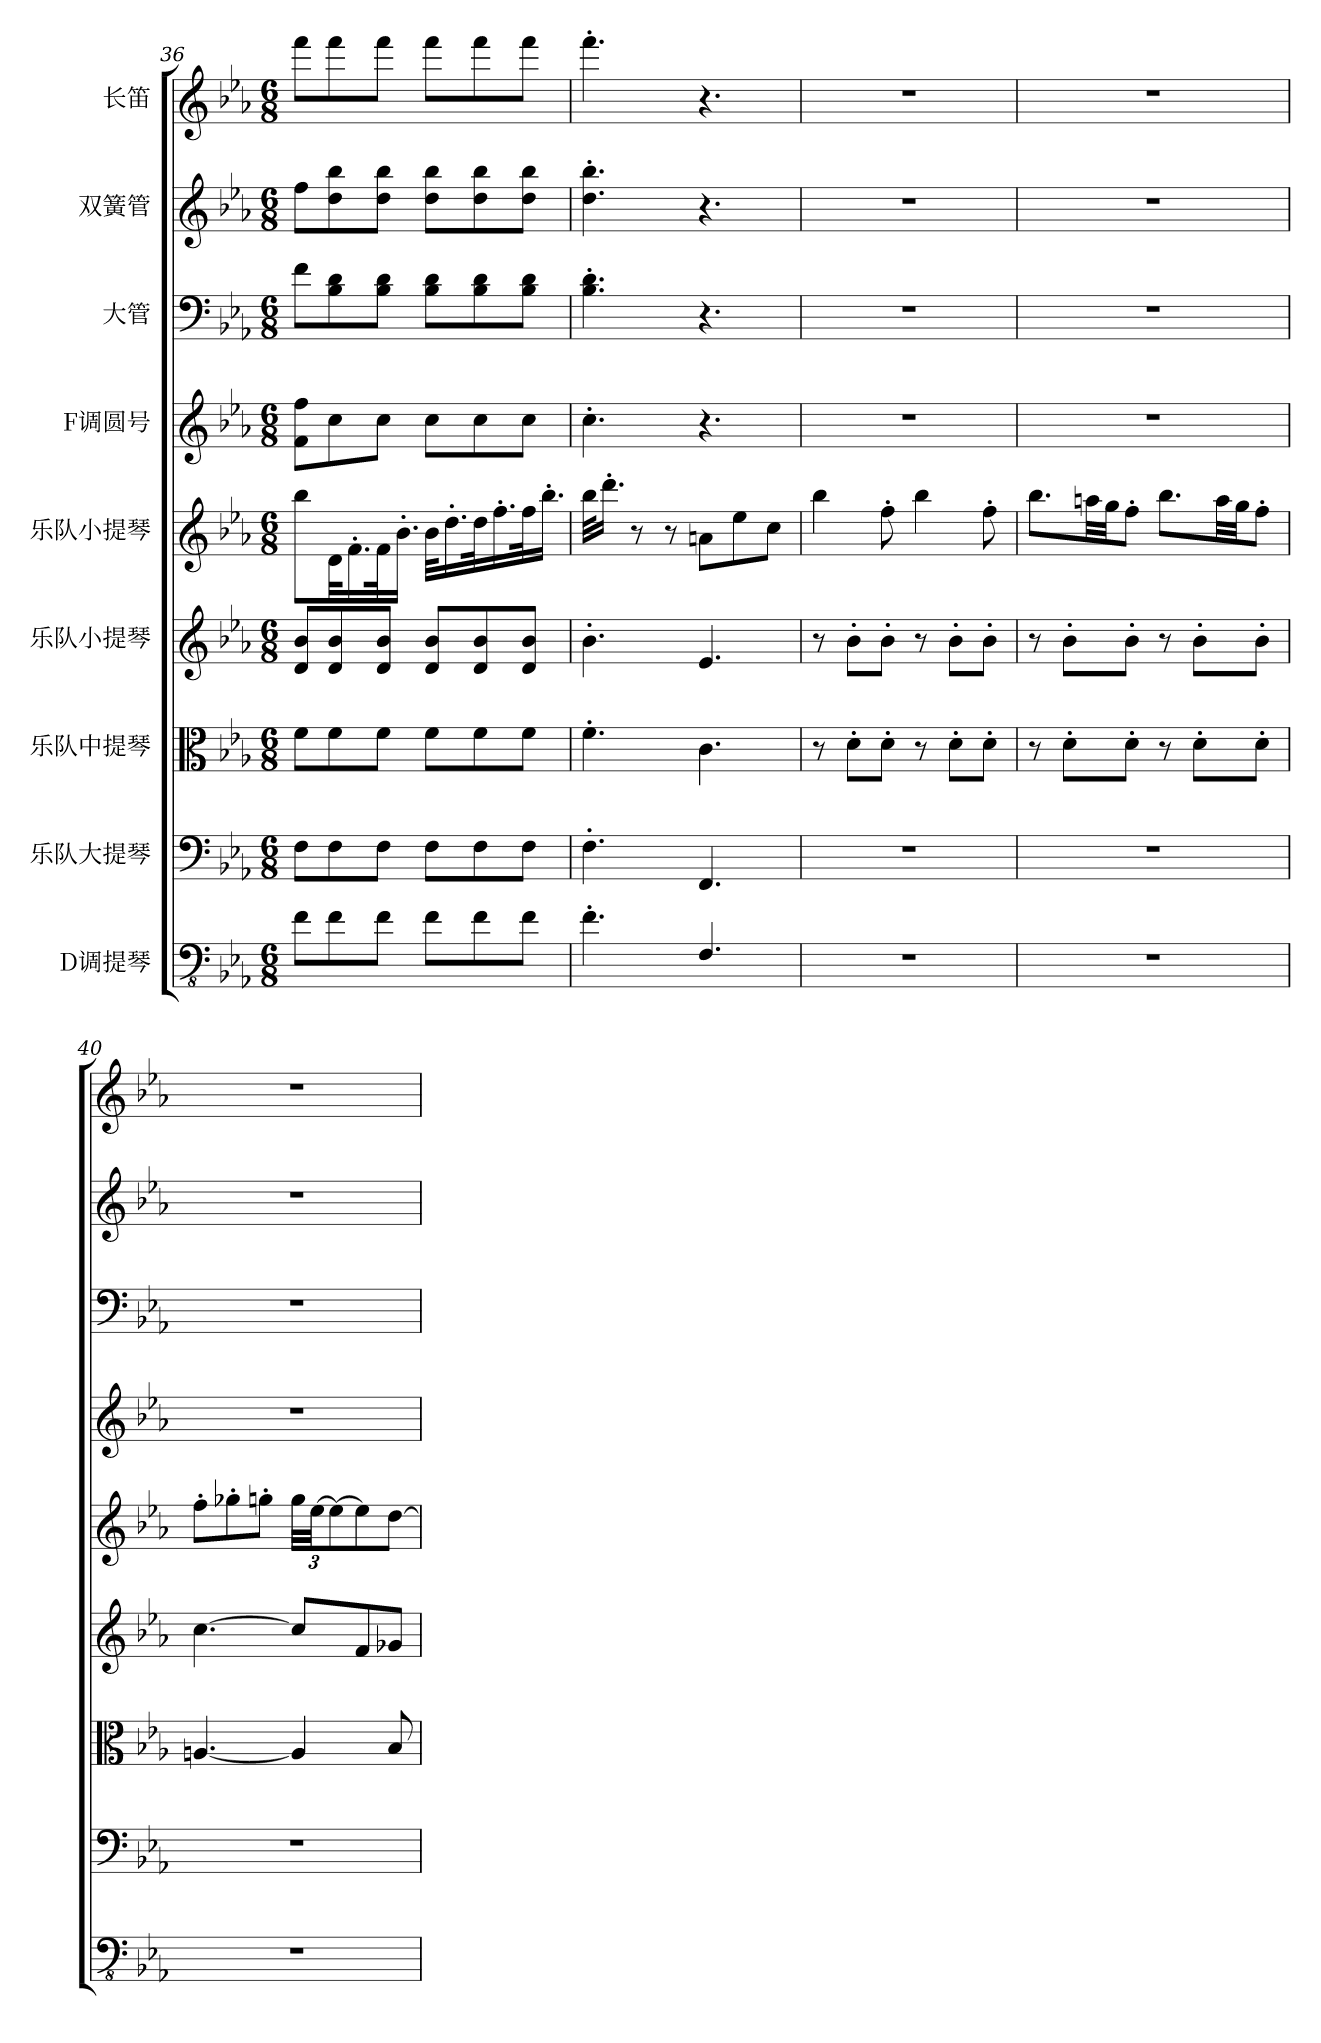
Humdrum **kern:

**kern	**kern	**kern	**kern	**kern	**kern	**kern	**kern	**kern
*part9	*part8	*part7	*part6	*part5	*part4	*part3	*part2	*part1
*staff9	*staff8	*staff7	*staff6	*staff5	*staff4	*staff3	*staff2	*staff1
*I"D调提琴	*I"乐队大提琴	*I"乐队中提琴	*I"乐队小提琴	*I"乐队小提琴	*I"F调圆号	*I"大管	*I"双簧管	*I"长笛
!!LO:PB:g=z
*clefFv4	*clefF4	*clefC3	*clefG2	*clefG2	*clefG2	*clefF4	*clefG2	*clefG2
*ITrd7c12	*	*	*	*	*ITrd4c7	*	*	*
*k[b-e-a-]	*k[b-e-a-]	*k[b-e-a-]	*k[b-e-a-]	*k[b-e-a-]	*k[b-e-a-d-]	*k[b-e-a-]	*k[b-e-a-]	*k[b-e-a-]
*M6/8	*M6/8	*M6/8	*M6/8	*M6/8	*M6/8	*M6/8	*M6/8	*M6/8
=36	=36	=36	=36	=36	=36	=36	=36	=36
8FF\L	8F\L	8f\L	8d/ 8b-/L	8bb-\L	8B-\ 8b-\L	8f\L	8ff\L	8fff\L
8FF\	8F\	8f\	8d/ 8b-/	32d\KL	8f\	8B-\ 8d\	8dd\ 8bb-\	8fff\
.	.	.	.	16.f'\	.	.	.	.
8FF\J	8F\J	8f\J	8d/ 8b-/J	32f\K	8f\J	8B-\ 8d\J	8dd\ 8bb-\J	8fff\J
.	.	.	.	16.b-'\JJ	.	.	.	.
8FF\L	8F\L	8f\L	8d/ 8b-/L	32b-\KLL	8f\L	8B-\ 8d\L	8dd\ 8bb-\L	8fff\L
.	.	.	.	16.dd'\	.	.	.	.
8FF\	8F\	8f\	8d/ 8b-/	32dd\K	8f\	8B-\ 8d\	8dd\ 8bb-\	8fff\
.	.	.	.	16.ff'\	.	.	.	.
8FF\J	8F\J	8f\J	8d/ 8b-/J	32ff\K	8f\J	8B-\ 8d\J	8dd\ 8bb-\J	8fff\J
.	.	.	.	16.bb-'\JJ	.	.	.	.
=37	=37	=37	=37	=37	=37	=37	=37	=37
4.FF'\	4.F'\	4.f'\	4.b-'\	32bb-\KLL	4.f'\	4.B-\' 4.d\'	4.dd\' 4.bb-\'	4.fff'\
.	.	.	.	16.ddd'\JJ	.	.	.	.
.	.	.	.	8r	.	.	.	.
.	.	.	.	8r	.	.	.	.
4.FFF/	4.FF/	4.c\	4.e-/	8an\L	4.r	4.r	4.r	4.r
.	.	.	.	8ee-\	.	.	.	.
.	.	.	.	8cc\J	.	.	.	.
=38	=38	=38	=38	=38	=38	=38	=38	=38
2.r	2.r	8r	8r	4bb-\	2.r	2.r	2.r	2.r
.	.	8d'\L	8b-'\L	.	.	.	.	.
.	.	8d'\J	8b-'\J	8ff'\	.	.	.	.
.	.	8r	8r	4bb-\	.	.	.	.
.	.	8d'\L	8b-'\L	.	.	.	.	.
.	.	8d'\J	8b-'\J	8ff'\	.	.	.	.
=39	=39	=39	=39	=39	=39	=39	=39	=39
2.r	2.r	8r	8r	8.bb-\L	2.r	2.r	2.r	2.r
.	.	8d'\L	8b-'\L	.	.	.	.	.
.	.	.	.	32aan\LL	.	.	.	.
.	.	.	.	32gg\JJ	.	.	.	.
.	.	8d'\J	8b-'\J	8ff'\J	.	.	.	.
.	.	8r	8r	8.bb-\L	.	.	.	.
.	.	8d'\L	8b-'\L	.	.	.	.	.
.	.	.	.	32aa\LL	.	.	.	.
.	.	.	.	32gg\JJ	.	.	.	.
.	.	8d'\J	8b-'\J	8ff'\J	.	.	.	.
!!LO:PB:g=z
=40	=40	=40	=40	=40	=40	=40	=40	=40
2.r	2.r	[4.An/	[4.cc\	8ff'\L	2.r	2.r	2.r	2.r
.	.	.	.	8gg-X'\	.	.	.	.
.	.	.	.	8ggn'\J	.	.	.	.
*	*	*	*	*Xbrackettup	*	*	*	*
.	.	4A/]	8cc/L]	48gg\LLL	.	.	.	.
.	.	.	.	[48ee-\JJ	.	.	.	.
.	.	.	.	12ee-\_	.	.	.	.
.	.	.	8f/	8ee-\]	.	.	.	.
.	.	8B-/	8g-X/J	[8dd\J	.	.	.	.
=	=	=	=	=	=	=	=	=
*-	*-	*-	*-	*-	*-	*-	*-	*-
